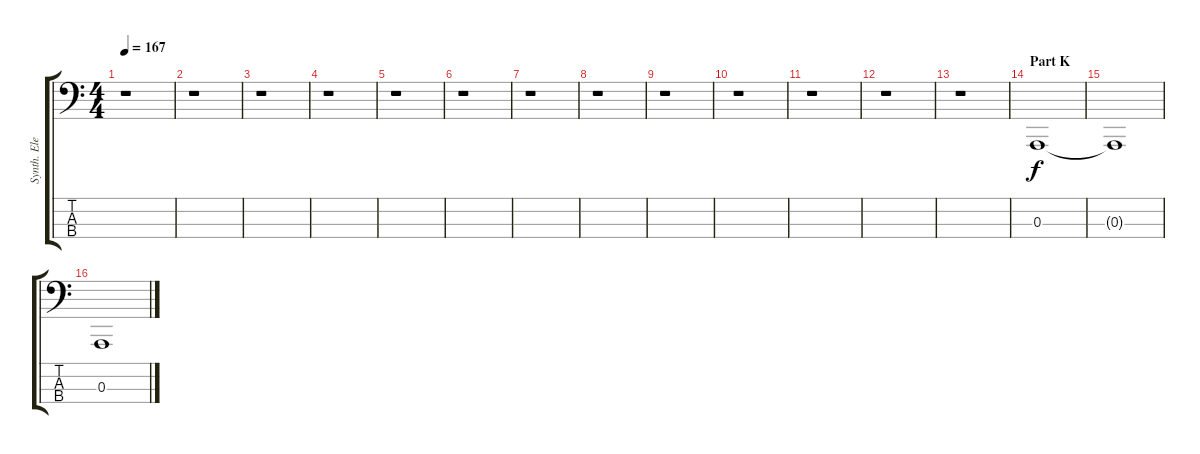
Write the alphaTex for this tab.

\track ("Synth. Electric Piano (bass)" "Synth. Ele") {mute instrument electricgrandpiano}
\staff {score tabs}
\tuning (G2 D2 A1 E1) {hide}
\ts (4 4)
\tempo 167
\clef f4
\ks c
r.1{dy f} |
r.1 |
r.1 |
r.1 |
r.1 |
r.1 |
r.1 |
r.1 |
r.1 |
r.1 |
r.1 |
r.1 |
r.1 |
\section ("" "Part K")
0.3.1 |
0.3{t}.1 |
0.3.1
